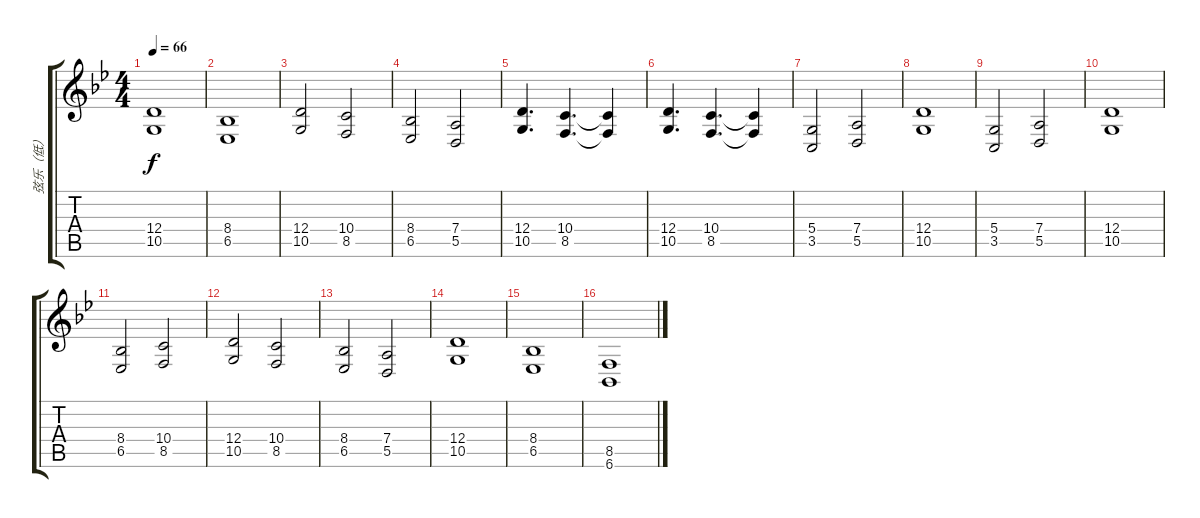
\track ("弦乐（低）" "弦乐（低）") {instrument stringensemble2}
\staff {score tabs}
\tuning (E4 B3 G3 D3 A2 E2) {hide}
\ts (4 4)
\tempo 66
\clef g2
\ks bb
(12.4 10.5).1{dy f} |
(8.4 6.5).1 |
(12.4 10.5).2 (10.4 8.5).2 |
(8.4 6.5).2 (7.4 5.5).2 |
(12.4 10.5).4{d} (10.4 8.5).4{d} (10.4{t} 8.5{t}).4 |
(12.4 10.5).4{d} (10.4 8.5).4{d} (10.4{t} 8.5{t}).4 |
(5.4 3.5).2 (7.4 5.5).2 |
(12.4 10.5).1 |
(5.4 3.5).2 (7.4 5.5).2 |
(12.4 10.5).1 |
(8.4 6.5).2 (10.4 8.5).2 |
(12.4 10.5).2 (10.4 8.5).2 |
(8.4 6.5).2 (7.4 5.5).2 |
(12.4 10.5).1 |
(8.4 6.5).1{volume 7} |
(8.5 6.6).1
